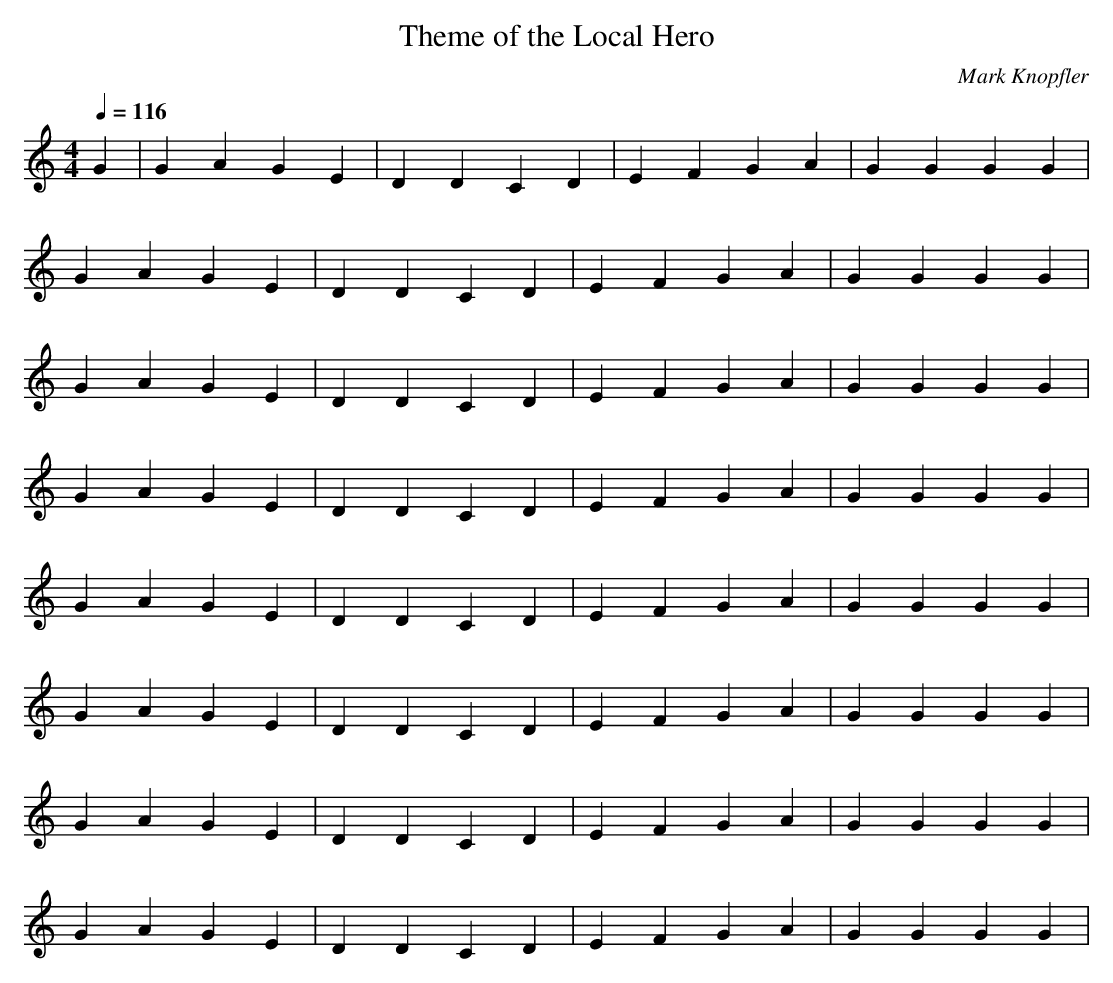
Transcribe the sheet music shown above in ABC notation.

X:1
T:Theme of the Local Hero
C:Mark Knopfler
M:4/4
L:1/8
Q:1/4=116
K:C
G2|G2A2G2E2|D2D2C2D2|E2F2G2A2|G2G2G2G2|
G2A2G2E2|D2D2C2D2|E2F2G2A2|G2G2G2G2|
G2A2G2E2|D2D2C2D2|E2F2G2A2|G2G2G2G2|
G2A2G2E2|D2D2C2D2|E2F2G2A2|G2G2G2G2|
G2A2G2E2|D2D2C2D2|E2F2G2A2|G2G2G2G2|
G2A2G2E2|D2D2C2D2|E2F2G2A2|G2G2G2G2|
G2A2G2E2|D2D2C2D2|E2F2G2A2|G2G2G2G2|
G2A2G2E2|D2D2C2D2|E2F2G2A2|G2G2G2G2|
